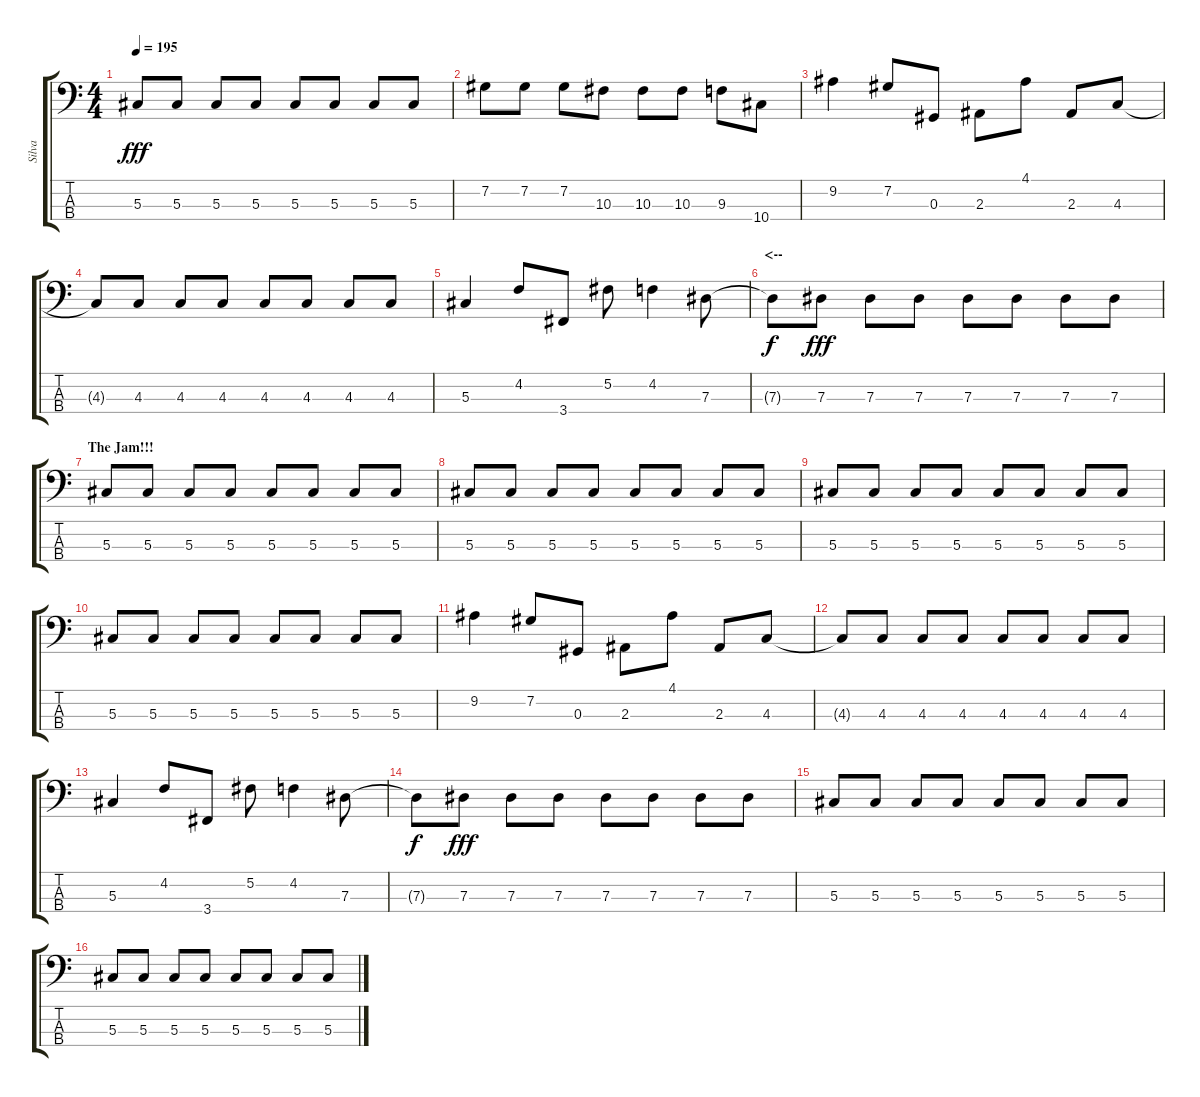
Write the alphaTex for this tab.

\track ("Silva" "Silva") {instrument electricbassfinger}
\staff {score tabs}
\tuning (Gb2 Db2 Ab1 Eb1) {hide}
\ts (4 4)
\tempo 195
\clef f4
\ks c
5.3.8{dy fff} 5.3.8 5.3.8 5.3.8 5.3.8 5.3.8 5.3.8 5.3.8 |
7.2.8 7.2.8 7.2.8 10.3.8 10.3.8 10.3.8 9.3.8 10.4.8 |
9.2.4 7.2.8 0.3.8 2.3.8 4.1.8 2.3.8 4.3.8 |
4.3{t}.8 4.3.8 4.3.8 4.3.8 4.3.8 4.3.8 4.3.8 4.3.8 |
5.3.4 4.2.8 3.4.8 5.2.8 4.2.4 7.3.8 |
\section ("" "<--")
7.3{t}.8{dy f} 7.3.8{dy fff} 7.3.8 7.3.8 7.3.8 7.3.8 7.3.8 7.3.8 |
\section ("" "The Jam!!!")
5.3.8 5.3.8 5.3.8 5.3.8 5.3.8 5.3.8 5.3.8 5.3.8 |
5.3.8 5.3.8 5.3.8 5.3.8 5.3.8 5.3.8 5.3.8 5.3.8 |
5.3.8 5.3.8 5.3.8 5.3.8 5.3.8 5.3.8 5.3.8 5.3.8 |
5.3.8 5.3.8 5.3.8 5.3.8 5.3.8 5.3.8 5.3.8 5.3.8 |
9.2.4 7.2.8 0.3.8 2.3.8 4.1.8 2.3.8 4.3.8 |
4.3{t}.8 4.3.8 4.3.8 4.3.8 4.3.8 4.3.8 4.3.8 4.3.8 |
5.3.4 4.2.8 3.4.8 5.2.8 4.2.4 7.3.8 |
7.3{t}.8{dy f} 7.3.8{dy fff} 7.3.8 7.3.8 7.3.8 7.3.8 7.3.8 7.3.8 |
5.3.8 5.3.8 5.3.8 5.3.8 5.3.8 5.3.8 5.3.8 5.3.8 |
5.3.8 5.3.8 5.3.8 5.3.8 5.3.8 5.3.8 5.3.8 5.3.8
